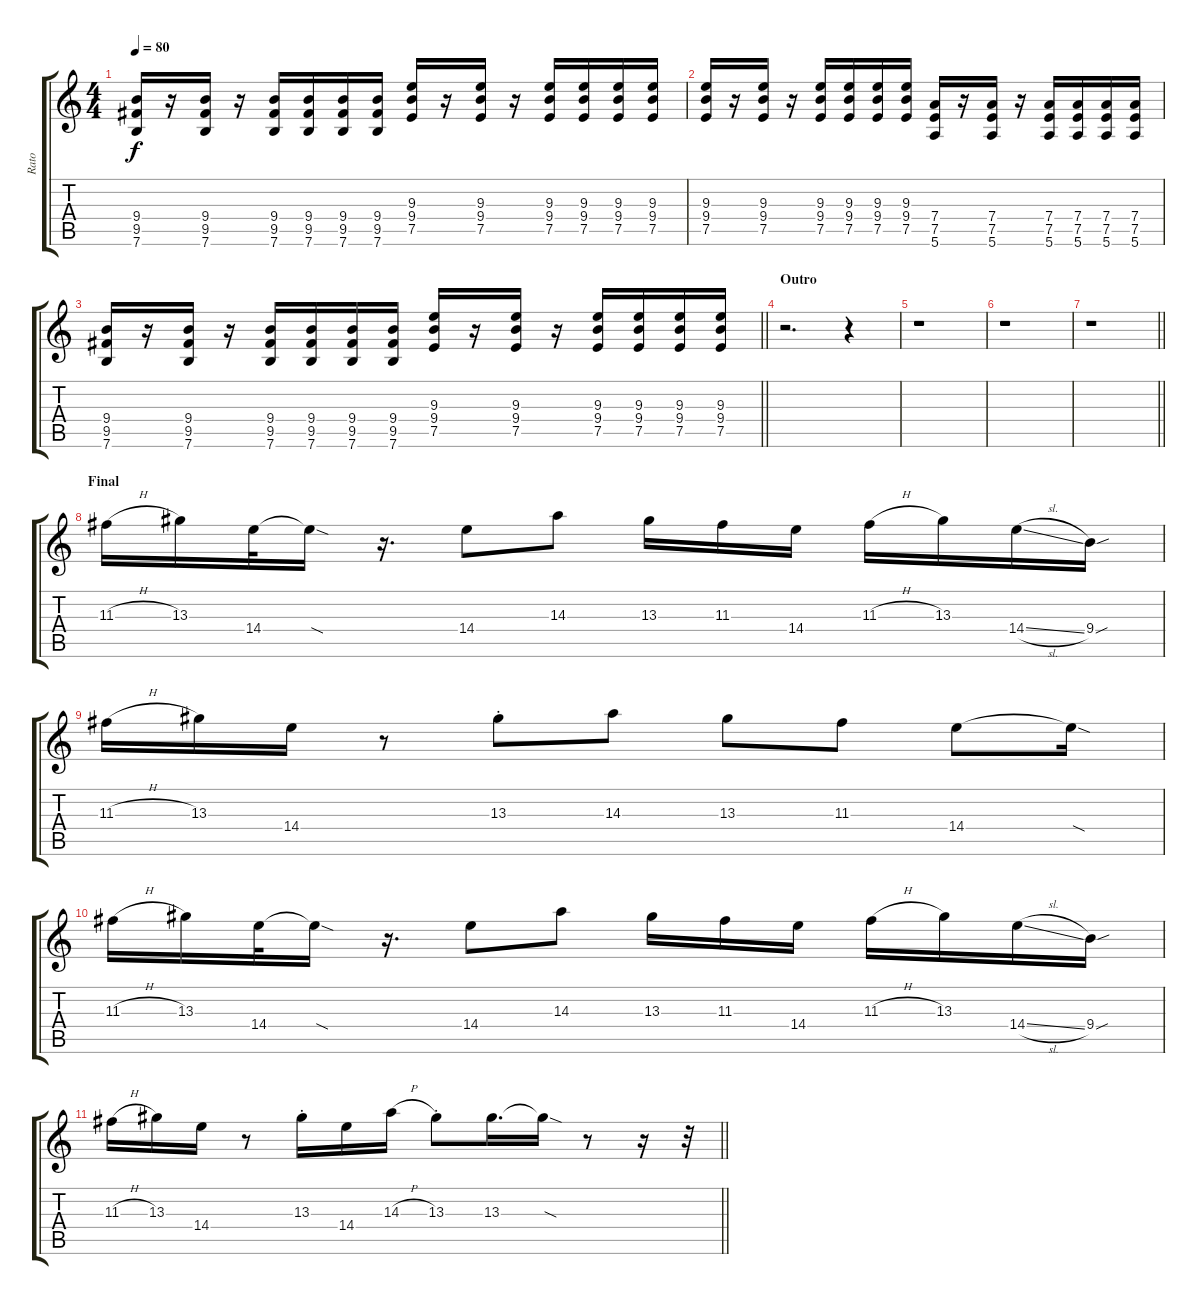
\track ("Rato" "Rato") {instrument overdrivenguitar}
\staff {score tabs}
\tuning (E4 B3 G3 D3 A2 E2) {hide}
\ts (4 4)
\tempo 80
\clef g2
\ks c
(9.4 9.5 7.6).16{dy f} r.16 (9.4 9.5 7.6).16 r.16 (9.4 9.5 7.6).16 (9.4 9.5 7.6).16 (9.4 9.5 7.6).16 (9.4 9.5 7.6).16 (9.3 9.4 7.5).16 r.16 (9.3 9.4 7.5).16 r.16 (9.3 9.4 7.5).16 (9.3 9.4 7.5).16 (9.3 9.4 7.5).16 (9.3 9.4 7.5).16 |
(9.3 9.4 7.5).16 r.16 (9.3 9.4 7.5).16 r.16 (9.3 9.4 7.5).16 (9.3 9.4 7.5).16 (9.3 9.4 7.5).16 (9.3 9.4 7.5).16 (7.4 7.5 5.6).16 r.16 (7.4 7.5 5.6).16 r.16 (7.4 7.5 5.6).16 (7.4 7.5 5.6).16 (7.4 7.5 5.6).16 (7.4 7.5 5.6).16 |
\barLineRight lightlight
(9.4 9.5 7.6).16 r.16 (9.4 9.5 7.6).16 r.16 (9.4 9.5 7.6).16 (9.4 9.5 7.6).16 (9.4 9.5 7.6).16 (9.4 9.5 7.6).16 (9.3 9.4 7.5).16 r.16 (9.3 9.4 7.5).16 r.16 (9.3 9.4 7.5).16 (9.3 9.4 7.5).16 (9.3 9.4 7.5).16 (9.3 9.4 7.5).16 |
\section ("" "Outro")
r.2{d} r.4 |
r.1 |
r.1 |
\barLineRight lightlight
r.1 |
\section ("" "Final")
11.3{h}.16 13.3.16 14.4.32 14.4{sod t}.16 r.16{d} 14.4.8 14.3.8 13.3.16 11.3.16 14.4.16 11.3{h}.16 13.3.16 14.4{sl}.16 9.4{sou}.16 |
11.3{h}.16 13.3.16 14.4.16 r.8 13.3{st}.8 14.3.8 13.3.8 11.3.8 14.4.8 14.4{sod t}.16 |
11.3{h}.16 13.3.16 14.4.32 14.4{sod t}.16 r.16{d} 14.4.8 14.3.8 13.3.16 11.3.16 14.4.16 11.3{h}.16 13.3.16 14.4{sl}.16 9.4{sou}.16 |
\barLineRight lightlight
11.3{h}.16 13.3.16 14.4.16 r.8 13.3{st}.16 14.4.16 14.3{h}.16 13.3{st}.8 13.3.16{d} 13.3{sod t}.16 r.8 r.16 r.32
